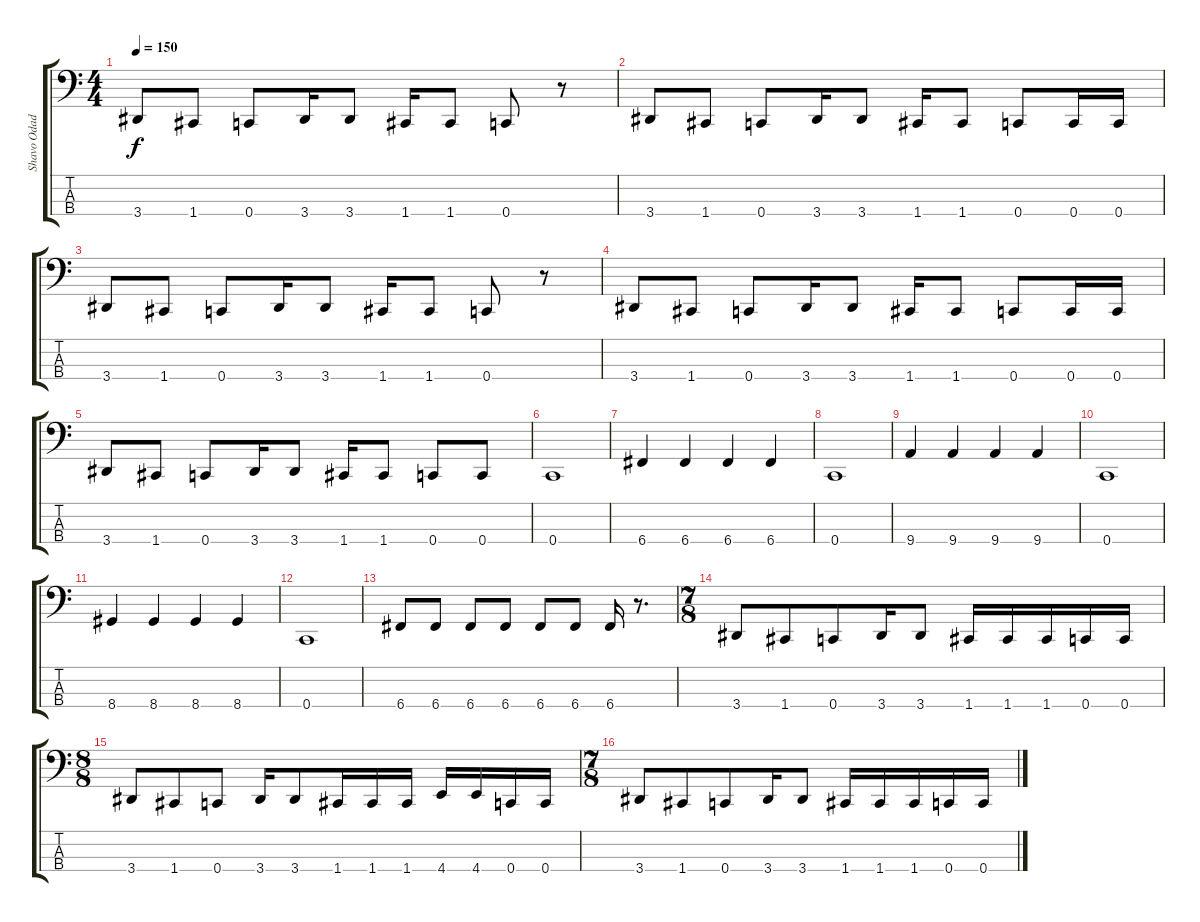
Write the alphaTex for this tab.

\track ("Shavo Odadjian" "Shavo Odad") {instrument electricbasspick}
\staff {score tabs}
\tuning (F2 C2 G1 C1) {hide}
\ts (4 4)
\tempo 150
\clef f4
\ks c
3.4.8{dy f} 1.4.8 0.4.8 3.4.16 3.4.8 1.4.16 1.4.8 0.4.8 r.8 |
3.4.8 1.4.8 0.4.8 3.4.16 3.4.8 1.4.16 1.4.8 0.4.8 0.4.16 0.4.16 |
3.4.8 1.4.8 0.4.8 3.4.16 3.4.8 1.4.16 1.4.8 0.4.8 r.8 |
3.4.8 1.4.8 0.4.8 3.4.16 3.4.8 1.4.16 1.4.8 0.4.8 0.4.16 0.4.16 |
3.4.8 1.4.8 0.4.8 3.4.16 3.4.8 1.4.16 1.4.8 0.4.8 0.4.8 |
0.4.1 |
6.4.4 6.4.4 6.4.4 6.4.4 |
0.4.1 |
9.4.4 9.4.4 9.4.4 9.4.4 |
0.4.1 |
8.4.4 8.4.4 8.4.4 8.4.4 |
0.4.1 |
6.4.8 6.4.8 6.4.8 6.4.8 6.4.8 6.4.8 6.4.16 r.8{d} |
\ts (7 8)
3.4.8 1.4.8 0.4.8 3.4.16 3.4.8 1.4.16 1.4.16 1.4.16 0.4.16 0.4.16 |
\ts (8 8)
3.4.8 1.4.8 0.4.8 3.4.16 3.4.8 1.4.16 1.4.16 1.4.16 4.4.16 4.4.16 0.4.16 0.4.16 |
\ts (7 8)
3.4.8 1.4.8 0.4.8 3.4.16 3.4.8 1.4.16 1.4.16 1.4.16 0.4.16 0.4.16
